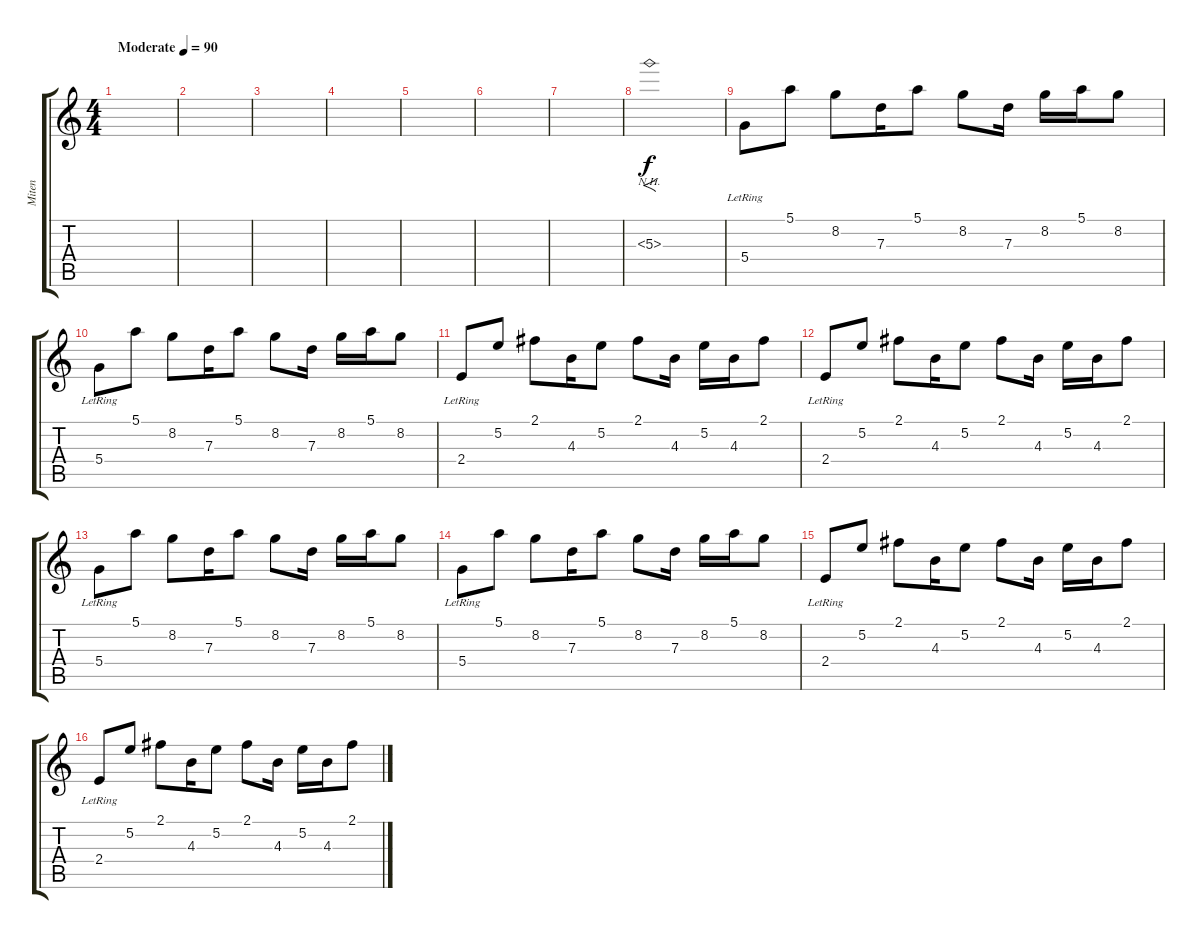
\track ("Miten" "Miten") {instrument distortionguitar}
\staff {score tabs}
\tuning (E4 B3 G3 D3 A2 E2) {hide}
\ts (4 4)
\tempo (90 "Moderate")
\clef g2
\ks c
|
|
|
|
|
|
|
5.3{nh}.1{f volume 12} |
5.4{lr}.8 5.1.8 8.2.8 7.3.16 5.1.8 8.2.8 7.3.16 8.2.16 5.1.16 8.2.8 |
5.4{lr}.8 5.1.8 8.2.8 7.3.16 5.1.8 8.2.8 7.3.16 8.2.16 5.1.16 8.2.8 |
2.4{lr}.8 5.2.8 2.1.8 4.3.16 5.2.8 2.1.8 4.3.16 5.2.16 4.3.16 2.1.8 |
2.4{lr}.8 5.2.8 2.1.8 4.3.16 5.2.8 2.1.8 4.3.16 5.2.16 4.3.16 2.1.8 |
5.4{lr}.8 5.1.8 8.2.8 7.3.16 5.1.8 8.2.8 7.3.16 8.2.16 5.1.16 8.2.8 |
5.4{lr}.8 5.1.8 8.2.8 7.3.16 5.1.8 8.2.8 7.3.16 8.2.16 5.1.16 8.2.8 |
2.4{lr}.8 5.2.8 2.1.8 4.3.16 5.2.8 2.1.8 4.3.16 5.2.16 4.3.16 2.1.8 |
2.4{lr}.8 5.2.8 2.1.8 4.3.16 5.2.8 2.1.8 4.3.16 5.2.16 4.3.16 2.1.8
